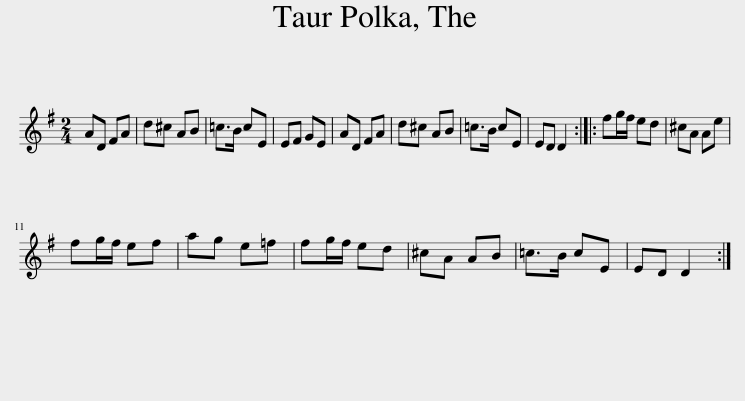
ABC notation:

X:1
L:1/8
M:2/4
I:linebreak $
K:G
V:1 treble
V:1
 AD FA | d^c AB | =c>B cE | EF GE | AD FA | %5
 d^c AB | =c>B cE | ED D2 :: fg/f/ ed | ^cA Ae |$ %10
 fg/f/ ef | ag e=f | fg/f/ ed | ^cA AB | =c>B cE | %15
 ED D2 :| %16
